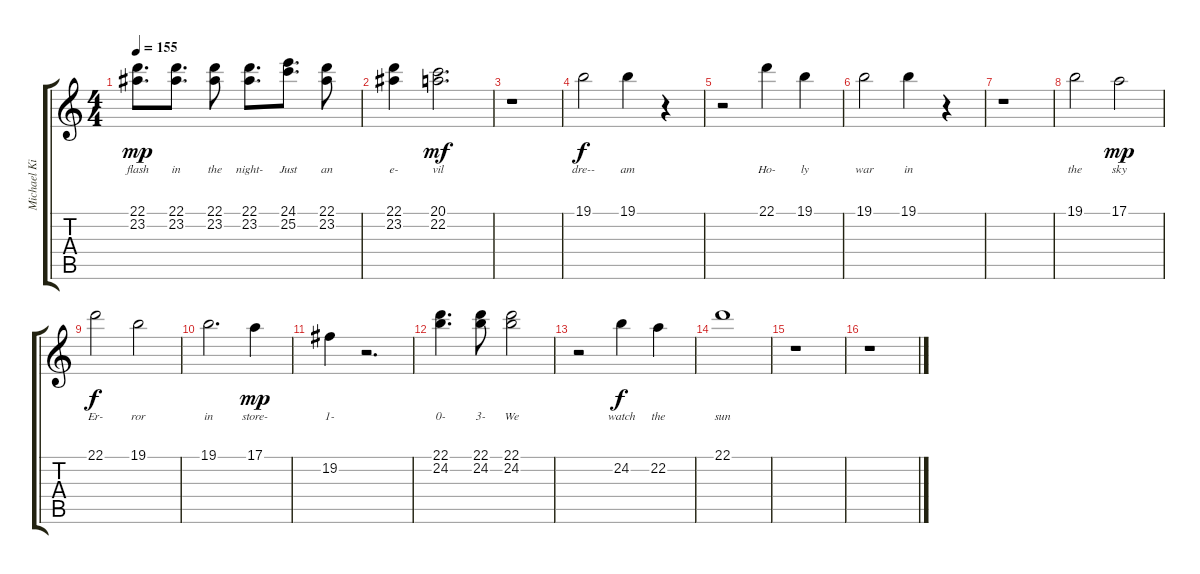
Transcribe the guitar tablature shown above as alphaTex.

\track ("Michael Kiske" "Michael Ki") {instrument lead6voice}
\staff {score tabs}
\tuning (E4 B3 G3 D3 A2 E2) {hide}
\ts (4 4)
\tempo 155
\clef g2
\ks c
(22.1 23.2).8{d lyrics (0 "flash") lyrics (1 "") lyrics (2 "") lyrics (3 "") lyrics (4 "") dy mp} (22.1 23.2).8{d lyrics (0 "in") lyrics (1 "") lyrics (2 "") lyrics (3 "") lyrics (4 "")} (22.1 23.2).8{lyrics (0 "the") lyrics (1 "") lyrics (2 "") lyrics (3 "") lyrics (4 "")} (22.1 23.2).8{d lyrics (0 "night-") lyrics (1 "") lyrics (2 "") lyrics (3 "") lyrics (4 "")} (24.1 25.2).8{d lyrics (0 "Just") lyrics (1 "") lyrics (2 "") lyrics (3 "") lyrics (4 "")} (22.1 23.2).8{lyrics (0 "an") lyrics (1 "") lyrics (2 "") lyrics (3 "") lyrics (4 "")} |
(22.1 23.2).4{lyrics (0 "e-") lyrics (1 "") lyrics (2 "") lyrics (3 "") lyrics (4 "")} (20.1 22.2).2{d lyrics (0 "vil") lyrics (1 "") lyrics (2 "") lyrics (3 "") lyrics (4 "") dy mf} |
r.1 |
19.1.2{lyrics (0 "dre--") lyrics (1 "") lyrics (2 "") lyrics (3 "") lyrics (4 "") dy f} 19.1.4{lyrics (0 "am") lyrics (1 "") lyrics (2 "") lyrics (3 "") lyrics (4 "")} r.4 |
r.2 22.1.4{lyrics (0 "Ho-") lyrics (1 "") lyrics (2 "") lyrics (3 "") lyrics (4 "")} 19.1.4{lyrics (0 "ly") lyrics (1 "") lyrics (2 "") lyrics (3 "") lyrics (4 "")} |
19.1.2{lyrics (0 "war") lyrics (1 "") lyrics (2 "") lyrics (3 "") lyrics (4 "")} 19.1.4{lyrics (0 "in") lyrics (1 "") lyrics (2 "") lyrics (3 "") lyrics (4 "")} r.4 |
r.1 |
19.1.2{lyrics (0 "the") lyrics (1 "") lyrics (2 "") lyrics (3 "") lyrics (4 "")} 17.1.2{lyrics (0 "sky") lyrics (1 "") lyrics (2 "") lyrics (3 "") lyrics (4 "") dy mp} |
22.1.2{lyrics (0 "Er-") lyrics (1 "") lyrics (2 "") lyrics (3 "") lyrics (4 "") dy f} 19.1.2{lyrics (0 "ror") lyrics (1 "") lyrics (2 "") lyrics (3 "") lyrics (4 "")} |
19.1.2{d lyrics (0 "in") lyrics (1 "") lyrics (2 "") lyrics (3 "") lyrics (4 "")} 17.1.4{lyrics (0 "store-") lyrics (1 "") lyrics (2 "") lyrics (3 "") lyrics (4 "") dy mp} |
19.2.4{lyrics (0 "1-") lyrics (1 "") lyrics (2 "") lyrics (3 "") lyrics (4 "")} r.2{d} |
(22.1 24.2).4{d lyrics (0 "0-") lyrics (1 "") lyrics (2 "") lyrics (3 "") lyrics (4 "")} (22.1 24.2).8{lyrics (0 "3-") lyrics (1 "") lyrics (2 "") lyrics (3 "") lyrics (4 "")} (22.1 24.2).2{lyrics (0 "We") lyrics (1 "") lyrics (2 "") lyrics (3 "") lyrics (4 "")} |
r.2 24.2.4{lyrics (0 "watch") lyrics (1 "") lyrics (2 "") lyrics (3 "") lyrics (4 "") dy f} 22.2.4{lyrics (0 "the") lyrics (1 "") lyrics (2 "") lyrics (3 "") lyrics (4 "")} |
22.1.1{lyrics (0 "sun") lyrics (1 "") lyrics (2 "") lyrics (3 "") lyrics (4 "")} |
r.1 |
r.1
